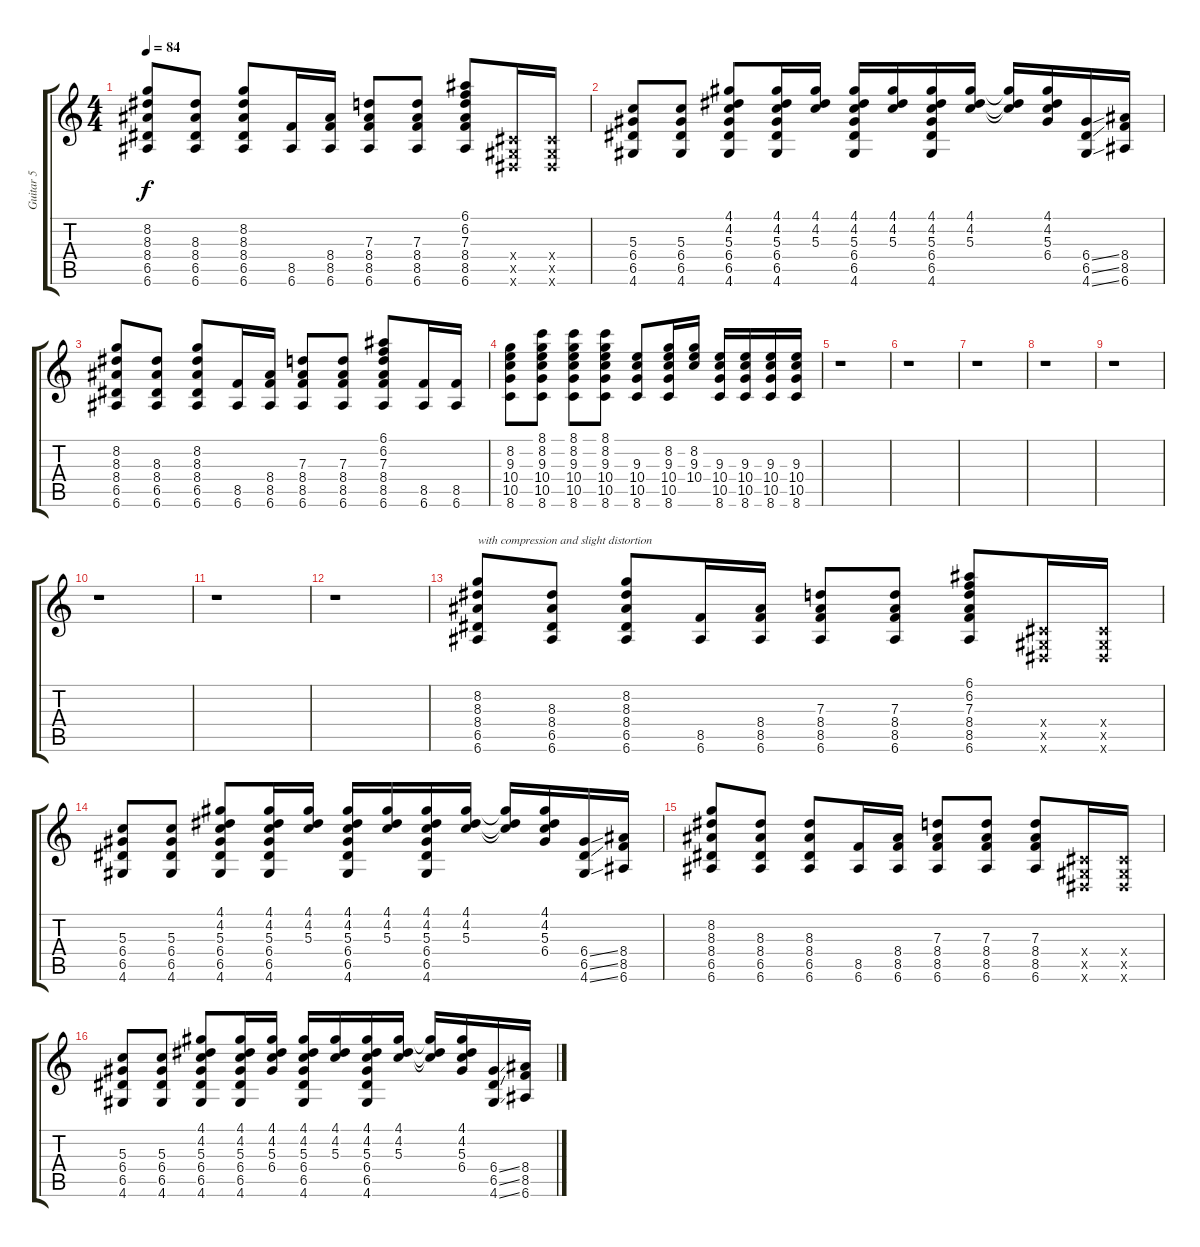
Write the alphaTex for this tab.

\track ("Guitar 5" "Guitar 5") {instrument overdrivenguitar}
\staff {score tabs}
\tuning (E4 B3 G3 D3 A2 E2) {hide}
\ts (4 4)
\tempo 84
\clef g2
\ks c
(8.2 8.3 8.4 6.5 6.6).8{dy f} (8.3 8.4 6.5 6.6).8 (8.2 8.3 8.4 6.5 6.6).8 (8.5 6.6).16 (8.4 8.5 6.6).16 (7.3 8.4 8.5 6.6).8 (7.3 8.4 8.5 6.6).8 (6.1 6.2 7.3 8.4 8.5 6.6).8 (-1.4{x} -1.5{x} -1.6{x}).16 (-1.4{x} -1.5{x} -1.6{x}).16 |
(5.3 6.4 6.5 4.6).8 (5.3 6.4 6.5 4.6).8 (4.1 4.2 5.3 6.4 6.5 4.6).8 (4.1 4.2 5.3 6.4 6.5 4.6).16 (4.1 4.2 5.3).16 (4.1 4.2 5.3 6.4 6.5 4.6).16 (4.1 4.2 5.3).16 (4.1 4.2 5.3 6.4 6.5 4.6).16 (4.1 4.2 5.3).16 (4.1{t} 4.2{t} 5.3{t}).16 (4.1 4.2 5.3 6.4).16 (6.4{ss} 6.5{ss} 4.6{ss}).16 (8.4 8.5 6.6).16 |
(8.2 8.3 8.4 6.5 6.6).8 (8.3 8.4 6.5 6.6).8 (8.2 8.3 8.4 6.5 6.6).8 (8.5 6.6).16 (8.4 8.5 6.6).16 (7.3 8.4 8.5 6.6).8 (7.3 8.4 8.5 6.6).8 (6.1 6.2 7.3 8.4 8.5 6.6).8 (8.5 6.6).16 (8.5 6.6).16 |
(8.2 9.3 10.4 10.5 8.6).8 (8.1 8.2 9.3 10.4 10.5 8.6).8 (8.1 8.2 9.3 10.4 10.5 8.6).8 (8.1 8.2 9.3 10.4 10.5 8.6).8 (9.3 10.4 10.5 8.6).8 (8.2 9.3 10.4 10.5 8.6).16 (8.2 9.3 10.4).16 (9.3 10.4 10.5 8.6).16 (9.3 10.4 10.5 8.6).16 (9.3 10.4 10.5 8.6).16 (9.3 10.4 10.5 8.6).16 |
r.1 |
r.1 |
r.1 |
r.1 |
r.1 |
r.1 |
r.1 |
r.1 |
(8.2 8.3 8.4 6.5 6.6).8{txt "with compression and slight distortion"} (8.3 8.4 6.5 6.6).8 (8.2 8.3 8.4 6.5 6.6).8 (8.5 6.6).16 (8.4 8.5 6.6).16 (7.3 8.4 8.5 6.6).8 (7.3 8.4 8.5 6.6).8 (6.1 6.2 7.3 8.4 8.5 6.6).8 (-1.4{x} -1.5{x} -1.6{x}).16 (-1.4{x} -1.5{x} -1.6{x}).16 |
(5.3 6.4 6.5 4.6).8 (5.3 6.4 6.5 4.6).8 (4.1 4.2 5.3 6.4 6.5 4.6).8 (4.1 4.2 5.3 6.4 6.5 4.6).16 (4.1 4.2 5.3).16 (4.1 4.2 5.3 6.4 6.5 4.6).16 (4.1 4.2 5.3).16 (4.1 4.2 5.3 6.4 6.5 4.6).16 (4.1 4.2 5.3).16 (4.1{t} 4.2{t} 5.3{t}).16 (4.1 4.2 5.3 6.4).16 (6.4{ss} 6.5{ss} 4.6{ss}).16 (8.4 8.5 6.6).16 |
(8.2 8.3 8.4 6.5 6.6).8 (8.3 8.4 6.5 6.6).8 (8.3 8.4 6.5 6.6).8 (8.5 6.6).16 (8.4 8.5 6.6).16 (7.3 8.4 8.5 6.6).8 (7.3 8.4 8.5 6.6).8 (7.3 8.4 8.5 6.6).8 (-1.4{x} -1.5{x} -1.6{x}).16 (-1.4{x} -1.5{x} -1.6{x}).16 |
(5.3 6.4 6.5 4.6).8 (5.3 6.4 6.5 4.6).8 (4.1 4.2 5.3 6.4 6.5 4.6).8 (4.1 4.2 5.3 6.4 6.5 4.6).16 (4.1 4.2 5.3 6.4).16 (4.1 4.2 5.3 6.4 6.5 4.6).16 (4.1 4.2 5.3).16 (4.1 4.2 5.3 6.4 6.5 4.6).16 (4.1 4.2 5.3).16 (4.1{t} 4.2{t} 5.3{t}).16 (4.1 4.2 5.3 6.4).16 (6.4{ss} 6.5{ss} 4.6{ss}).16 (8.4 8.5 6.6).16
